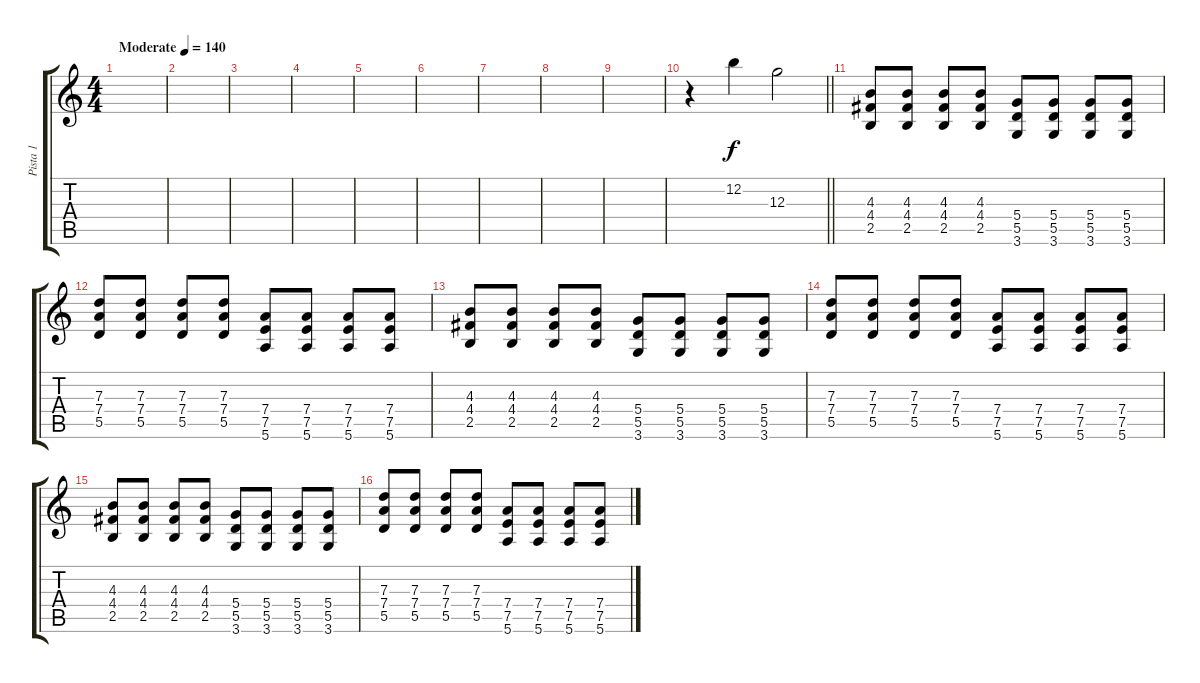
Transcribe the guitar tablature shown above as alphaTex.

\track ("Pista 1" "Pista 1") {instrument overdrivenguitar}
\staff {score tabs}
\tuning (E4 B3 G3 D3 A2 E2) {hide}
\ts (4 4)
\tempo (140 "Moderate")
\clef g2
\ks c
|
|
|
|
|
|
|
|
|
\barLineRight lightlight
r.4 12.2.4 12.3.2 |
(4.3 4.4 2.5).8 (4.3 4.4 2.5).8 (4.3 4.4 2.5).8 (4.3 4.4 2.5).8 (5.4 5.5 3.6).8 (5.4 5.5 3.6).8 (5.4 5.5 3.6).8 (5.4 5.5 3.6).8 |
(7.3 7.4 5.5).8 (7.3 7.4 5.5).8 (7.3 7.4 5.5).8 (7.3 7.4 5.5).8 (7.4 7.5 5.6).8 (7.4 7.5 5.6).8 (7.4 7.5 5.6).8 (7.4 7.5 5.6).8 |
(4.3 4.4 2.5).8 (4.3 4.4 2.5).8 (4.3 4.4 2.5).8 (4.3 4.4 2.5).8 (5.4 5.5 3.6).8 (5.4 5.5 3.6).8 (5.4 5.5 3.6).8 (5.4 5.5 3.6).8 |
(7.3 7.4 5.5).8 (7.3 7.4 5.5).8 (7.3 7.4 5.5).8 (7.3 7.4 5.5).8 (7.4 7.5 5.6).8 (7.4 7.5 5.6).8 (7.4 7.5 5.6).8 (7.4 7.5 5.6).8 |
(4.3 4.4 2.5).8 (4.3 4.4 2.5).8 (4.3 4.4 2.5).8 (4.3 4.4 2.5).8 (5.4 5.5 3.6).8 (5.4 5.5 3.6).8 (5.4 5.5 3.6).8 (5.4 5.5 3.6).8 |
(7.3 7.4 5.5).8 (7.3 7.4 5.5).8 (7.3 7.4 5.5).8 (7.3 7.4 5.5).8 (7.4 7.5 5.6).8 (7.4 7.5 5.6).8 (7.4 7.5 5.6).8 (7.4 7.5 5.6).8
